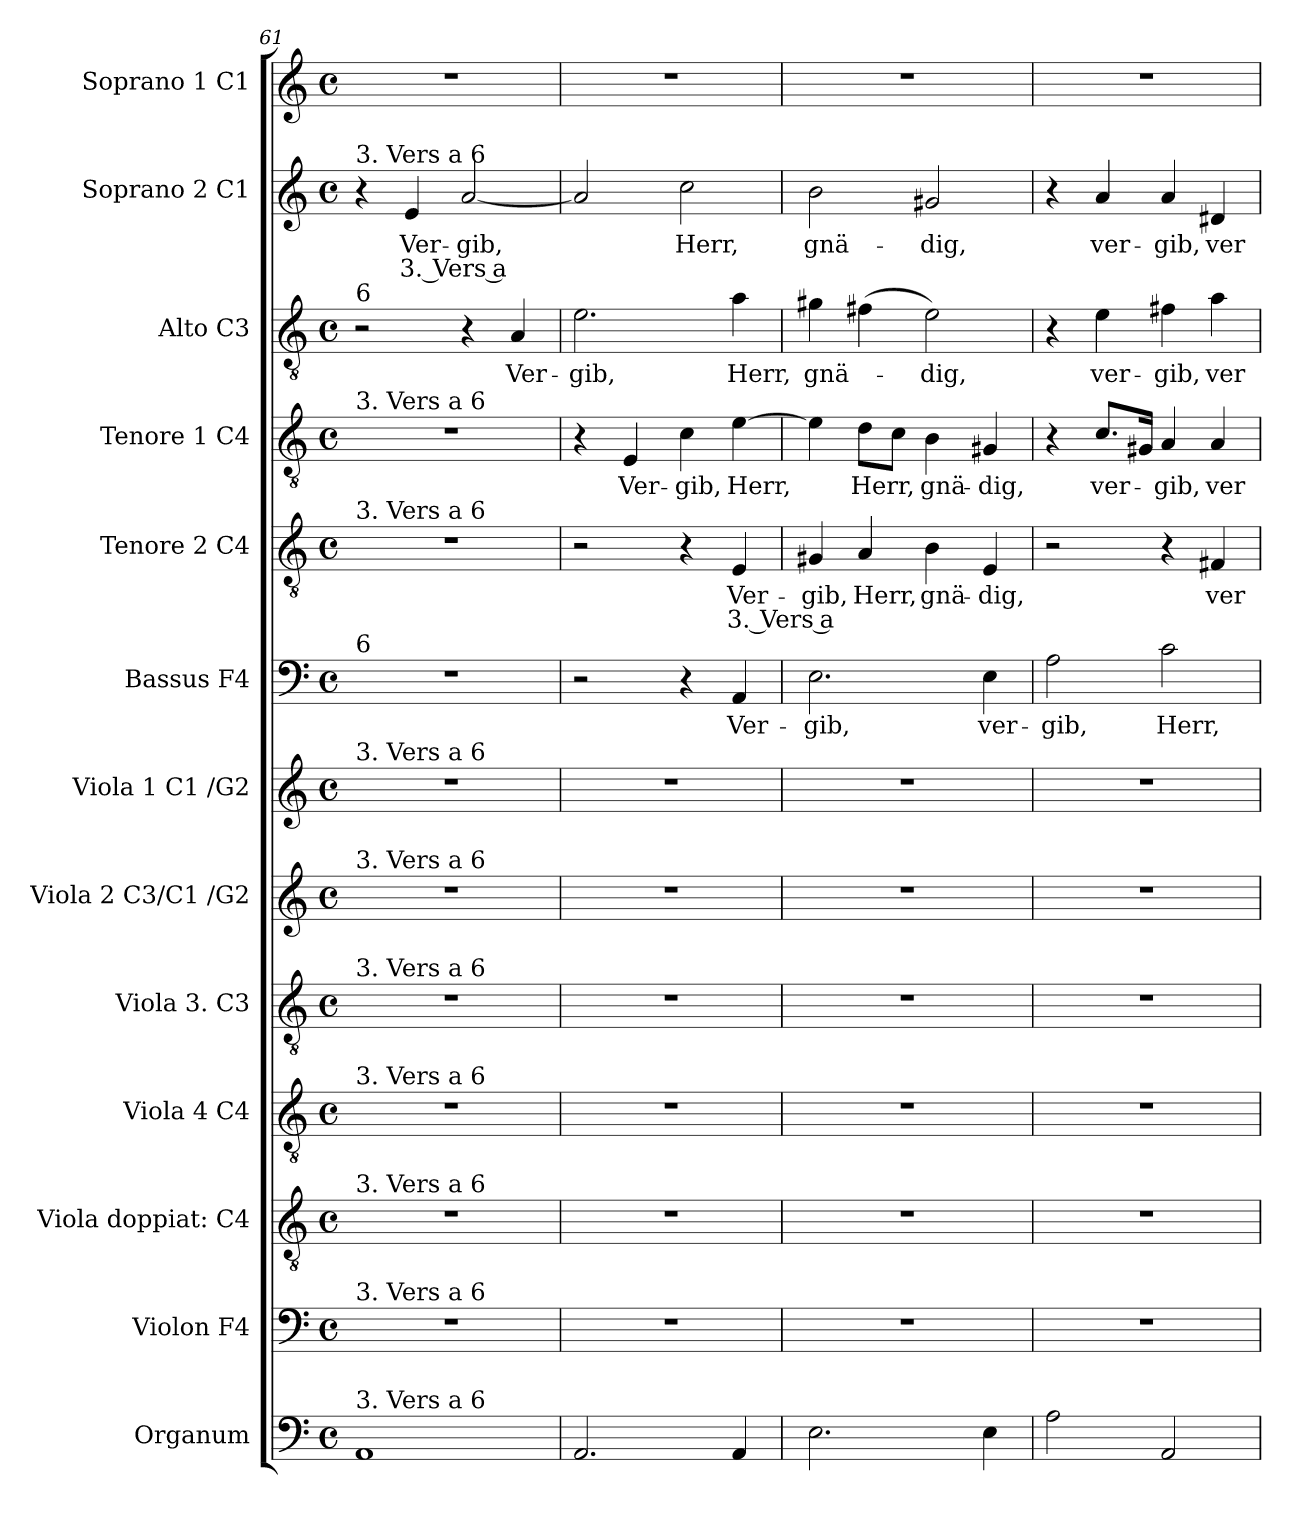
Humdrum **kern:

**kern	**kern	**kern	**kern	**kern	**kern	**kern	**kern	**text	**kern	**text	**text	**kern	**text	**kern	**text	**kern	**text	**text	**kern
*part13	*part12	*part11	*part10	*part9	*part8	*part7	*part6	*part6	*part5	*part5	*part5	*part4	*part4	*part3	*part3	*part2	*part2	*part2	*part1
*staff13	*staff12	*staff11	*staff10	*staff9	*staff8	*staff7	*staff6	*staff6	*staff5	*staff5	*staff5	*staff4	*staff4	*staff3	*staff3	*staff2	*staff2	*staff2	*staff1
*I"Organum	*I"Violon  F4	*I"Viola doppiat:  C4	*I"Viola 4  C4	*I"Viola 3.  C3	*I"Viola 2  C3/C1 /G2	*I"Viola 1  C1 /G2	*I"Bassus  F4	*	*I"Tenore 2  C4	*	*	*I"Tenore 1  C4	*	*I"Alto  C3	*	*I"Soprano 2  C1	*	*	*I"Soprano 1  C1
*	*I'Vln	*I'Vla	*I'Vla	*I'Vla	*I'Vla	*I'Vla	*	*	*	*	*	*	*	*	*	*	*	*	*
!!LO:LB:g=z
*clefF4	*clefF4	*clefGv2	*clefGv2	*clefGv2	*clefG2	*clefG2	*clefF4	*	*clefGv2	*	*	*clefGv2	*	*clefGv2	*	*clefG2	*	*	*clefG2
*k[]	*k[]	*k[]	*k[]	*k[]	*k[]	*k[]	*k[]	*	*k[]	*	*	*k[]	*	*k[]	*	*k[]	*	*	*k[]
*C:	*C:	*C:	*C:	*C:	*C:	*C:	*C:	*	*C:	*	*	*C:	*	*C:	*	*C:	*	*	*C:
*M4/4	*M4/4	*M4/4	*M4/4	*M4/4	*M4/4	*M4/4	*M4/4	*	*M4/4	*	*	*M4/4	*	*M4/4	*	*M4/4	*	*	*M4/4
*met(c)	*met(c)	*met(c)	*met(c)	*met(c)	*met(c)	*met(c)	*met(c)	*	*met(c)	*	*	*met(c)	*	*met(c)	*	*met(c)	*	*	*met(c)
=61	=61	=61	=61	=61	=61	=61	=61	=61	=61	=61	=61	=61	=61	=61	=61	=61	=61	=61	=61
!	!	!	!	!	!	!	!	!	!	!	!	!	!	!	!	!LO:TX:a:t=3. Vers a 6	!	!	!
!	!	!	!	!	!	!	!	!	!	!	!	!	!	!LO:TX:a:t=6	!	!	!	!	!
!	!	!	!	!	!	!	!	!	!	!	!	!LO:TX:a:t=3. Vers a 6	!	!	!	!	!	!	!
!	!	!	!	!	!	!	!	!	!LO:TX:a:t=3. Vers a 6	!	!	!	!	!	!	!	!	!	!
!	!	!	!	!	!	!	!LO:TX:a:t=6	!	!	!	!	!	!	!	!	!	!	!	!
!	!	!	!	!	!	!LO:TX:a:t=3. Vers a 6	!	!	!	!	!	!	!	!	!	!	!	!	!
!	!	!	!	!	!LO:TX:a:t=3. Vers a 6	!	!	!	!	!	!	!	!	!	!	!	!	!	!
!	!	!	!	!LO:TX:a:t=3. Vers a 6	!	!	!	!	!	!	!	!	!	!	!	!	!	!	!
!	!	!	!LO:TX:a:t=3. Vers a 6	!	!	!	!	!	!	!	!	!	!	!	!	!	!	!	!
!	!	!LO:TX:a:t=3. Vers a 6	!	!	!	!	!	!	!	!	!	!	!	!	!	!	!	!	!
!	!LO:TX:a:t=3. Vers a 6	!	!	!	!	!	!	!	!	!	!	!	!	!	!	!	!	!	!
!LO:TX:a:t=3. Vers a 6	!	!	!	!	!	!	!	!	!	!	!	!	!	!	!	!	!	!	!
1AA	1r	1r	1r	1r	1r	1r	1r	.	1r	.	.	1r	.	2r	.	4r	.	.	1r
!	!	!	!	!	!	!	!	!	!	!	!	!	!	!	!	!	!LO:LY:b	!LO:LY:b	!
.	.	.	.	.	.	.	.	.	.	.	.	.	.	.	.	4e/	Ver-	-3. Vers a	.
!	!	!	!	!	!	!	!	!	!	!	!	!	!	!	!	!	!LO:LY:b	!	!
.	.	.	.	.	.	.	.	.	.	.	.	.	.	4r	.	[2a/	gib,	.	.
!	!	!	!	!	!	!	!	!	!	!	!	!	!	!	!LO:LY:b	!	!	!	!
.	.	.	.	.	.	.	.	.	.	.	.	.	.	4A/	Ver-	.	.	.	.
=62	=62	=62	=62	=62	=62	=62	=62	=62	=62	=62	=62	=62	=62	=62	=62	=62	=62	=62	=62
!	!	!	!	!	!	!	!	!	!	!	!	!	!	!	!LO:LY:b	!	!	!	!
2.AA/	1r	1r	1r	1r	1r	1r	2r	.	2r	.	.	4r	.	2.e\	-gib,	2a/]	.	.	1r
!	!	!	!	!	!	!	!	!	!	!	!	!	!LO:LY:b	!	!	!	!	!	!
.	.	.	.	.	.	.	.	.	.	.	.	4E/	Ver-	.	.	.	.	.	.
!	!	!	!	!	!	!	!	!	!	!	!	!	!LO:LY:b	!	!	!	!LO:LY:b	!	!
.	.	.	.	.	.	.	4r	.	4r	.	.	4c\	-gib,	.	.	2cc\	Herr,	.	.
!	!	!	!	!	!	!	!	!LO:LY:b	!	!LO:LY:b	!LO:LY:b	!	!LO:LY:b	!	!LO:LY:b	!	!	!	!
4AA/	.	.	.	.	.	.	4AA/	Ver-	4E/	Ver-	-3. Vers a	[4e\	Herr,	4a\	Herr,	.	.	.	.
=63	=63	=63	=63	=63	=63	=63	=63	=63	=63	=63	=63	=63	=63	=63	=63	=63	=63	=63	=63
!	!	!	!	!	!	!	!	!LO:LY:b	!	!LO:LY:b	!	!	!	!	!LO:LY:b	!	!LO:LY:b	!	!
2.E\	1r	1r	1r	1r	1r	1r	2.E\	-gib,	4G#X/	gib,	.	4e\]	.	4g#X\	gnä-	2b\	gnä-	.	1r
!	!	!	!	!	!	!	!	!	!	!LO:LY:b	!	!	!LO:LY:b	!	!	!	!	!	!
.	.	.	.	.	.	.	.	.	4A/	Herr,	.	8d\L	Herr,	(>4f#X\	.	.	.	.	.
.	.	.	.	.	.	.	.	.	.	.	.	8c\J	.	.	.	.	.	.	.
!	!	!	!	!	!	!	!	!	!	!LO:LY:b	!	!	!LO:LY:b	!	!LO:LY:b	!	!LO:LY:b	!	!
.	.	.	.	.	.	.	.	.	4B\	gnä-	.	4B\	gnä-	2e\)	-dig,	2g#X/	-dig,	.	.
!	!	!	!	!	!	!	!	!LO:LY:b	!	!LO:LY:b	!	!	!LO:LY:b	!	!	!	!	!	!
4E\	.	.	.	.	.	.	4E\	ver-	4E/	-dig,	.	4G#X/	-dig,	.	.	.	.	.	.
=64	=64	=64	=64	=64	=64	=64	=64	=64	=64	=64	=64	=64	=64	=64	=64	=64	=64	=64	=64
!	!	!	!	!	!	!	!	!LO:LY:b	!	!	!	!	!	!	!	!	!	!	!
2A\	1r	1r	1r	1r	1r	1r	2A\	-gib,	2r	.	.	4r	.	4r	.	4r	.	.	1r
!	!	!	!	!	!	!	!	!	!	!	!	!	!LO:LY:b	!	!LO:LY:b	!	!LO:LY:b	!	!
.	.	.	.	.	.	.	.	.	.	.	.	8.c/L	ver-	4e\	ver-	4a/	ver-	.	.
.	.	.	.	.	.	.	.	.	.	.	.	16G#X/J	.	.	.	.	.	.	.
!	!	!	!	!	!	!	!	!LO:LY:b	!	!	!	!	!LO:LY:b	!	!LO:LY:b	!	!LO:LY:b	!	!
2AA/	.	.	.	.	.	.	2c\	Herr,	4r	.	.	4A/	-gib,	4f#X\	-gib,	4a/	-gib,	.	.
!	!	!	!	!	!	!	!	!	!	!LO:LY:b	!	!	!LO:LY:b	!	!LO:LY:b	!	!LO:LY:b	!	!
.	.	.	.	.	.	.	.	.	4F#X/	ver-	.	4A/	ver-	4a\	ver-	4d#X/	ver-	.	.
=	=	=	=	=	=	=	=	=	=	=	=	=	=	=	=	=	=	=	=
*-	*-	*-	*-	*-	*-	*-	*-	*-	*-	*-	*-	*-	*-	*-	*-	*-	*-	*-	*-
